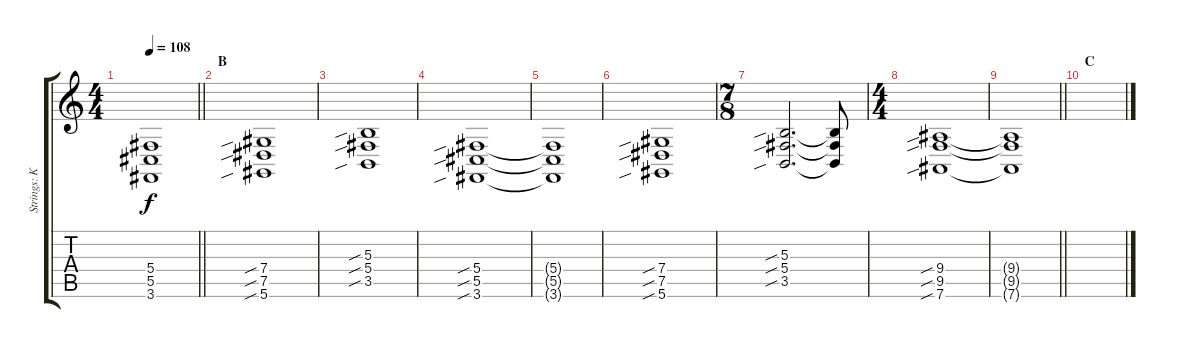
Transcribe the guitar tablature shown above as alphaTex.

\track ("Strings: Kai" "Strings: K") {instrument synthstrings1}
\staff {score tabs}
\tuning (Eb4 Bb3 Gb3 Db3 Ab2 Eb2) {hide}
\ts (4 4)
\tempo 108
\clef g2
\barLineRight lightlight
\ks c
(5.4{t} 5.5{t} 3.6{t}).1{dy f} |
\section ("" "B")
(7.4{sib} 7.5{sib} 5.6{sib}).1 |
(5.3{sib} 5.4{sib} 3.5{sib}).1 |
(5.4{sib} 5.5{sib} 3.6{sib}).1 |
(5.4{t} 5.5{t} 3.6{t}).1 |
(7.4{sib} 7.5{sib} 5.6{sib}).1 |
\ts (7 8)
(5.3{sib} 5.4{sib} 3.5{sib}).2{d} (5.3{t} 5.4{t} 3.5{t}).8 |
\ts (4 4)
(9.4{sib} 9.5{sib} 7.6{sib}).1 |
\barLineRight lightlight
(9.4{t} 9.5{t} 7.6{t}).1 |
\section ("" "C")
